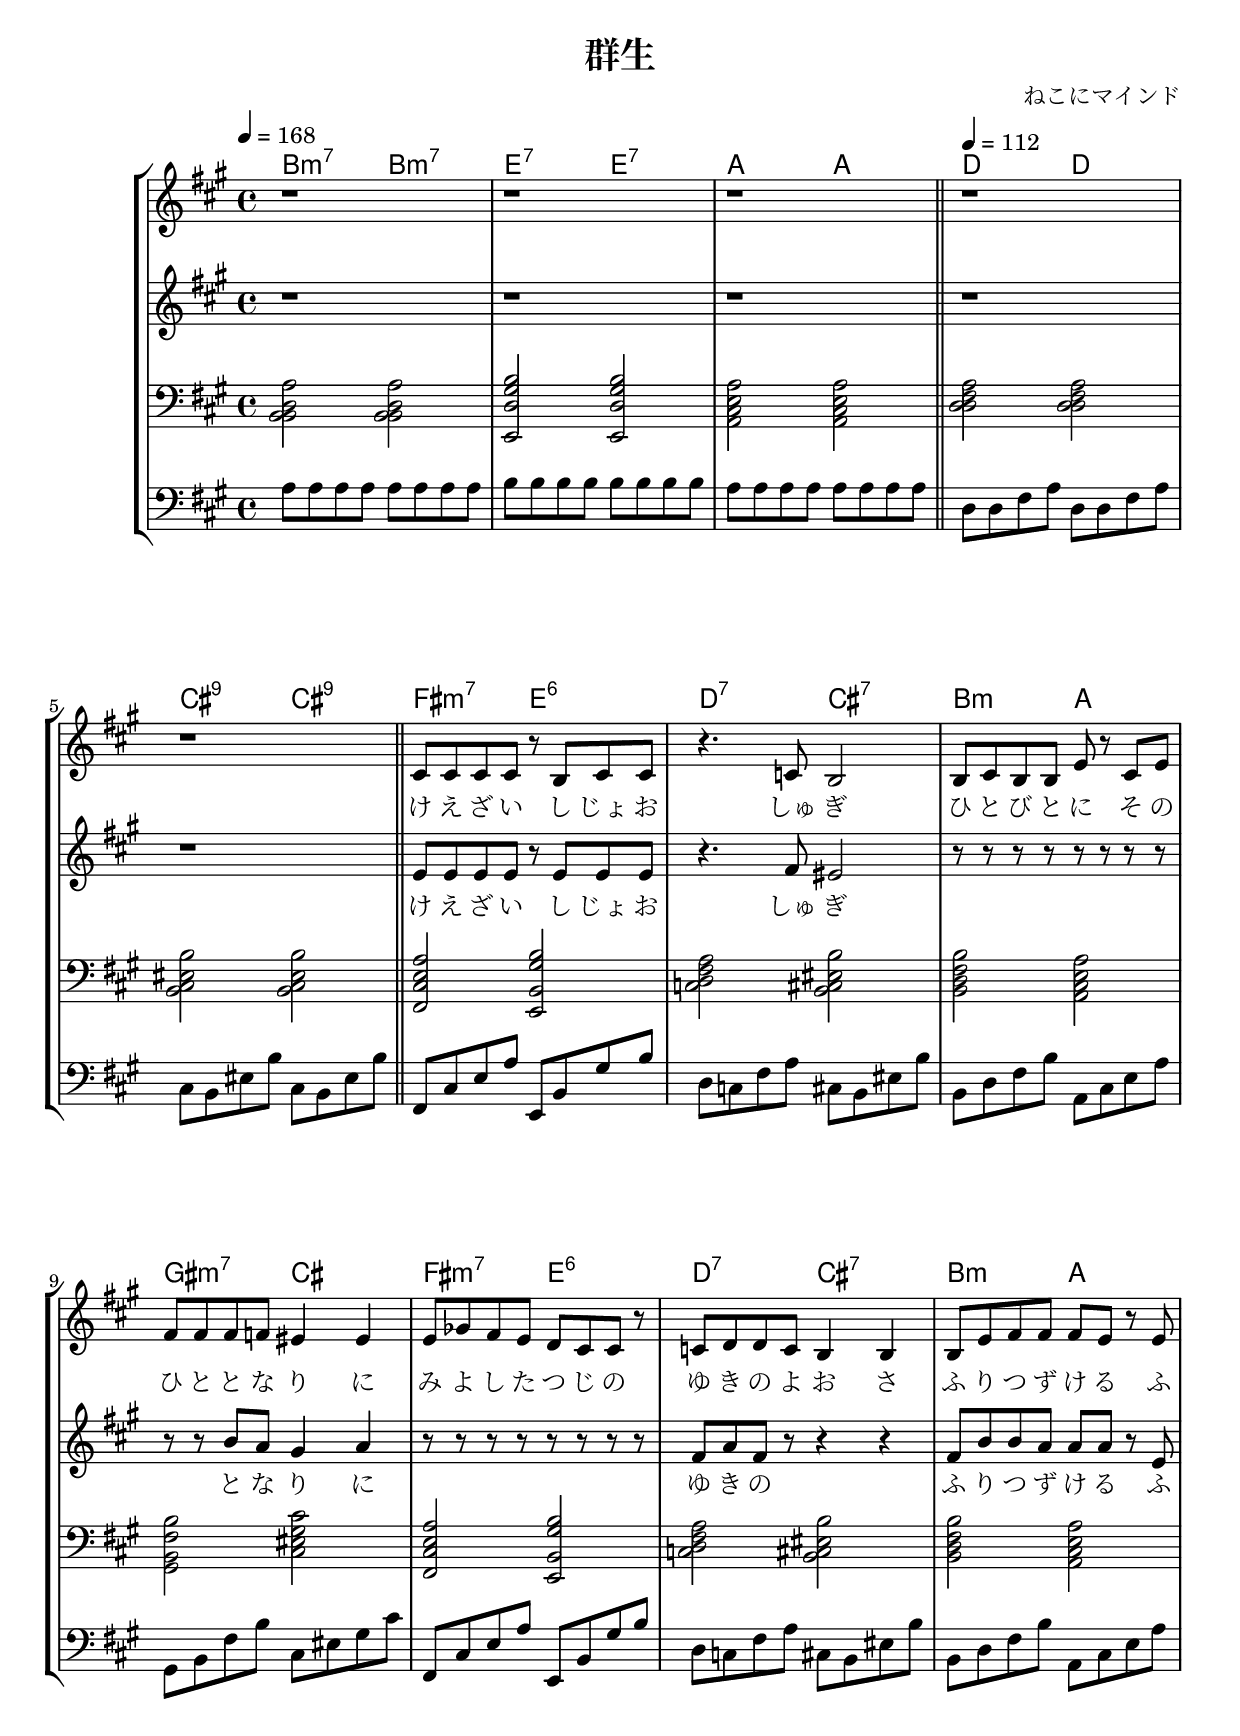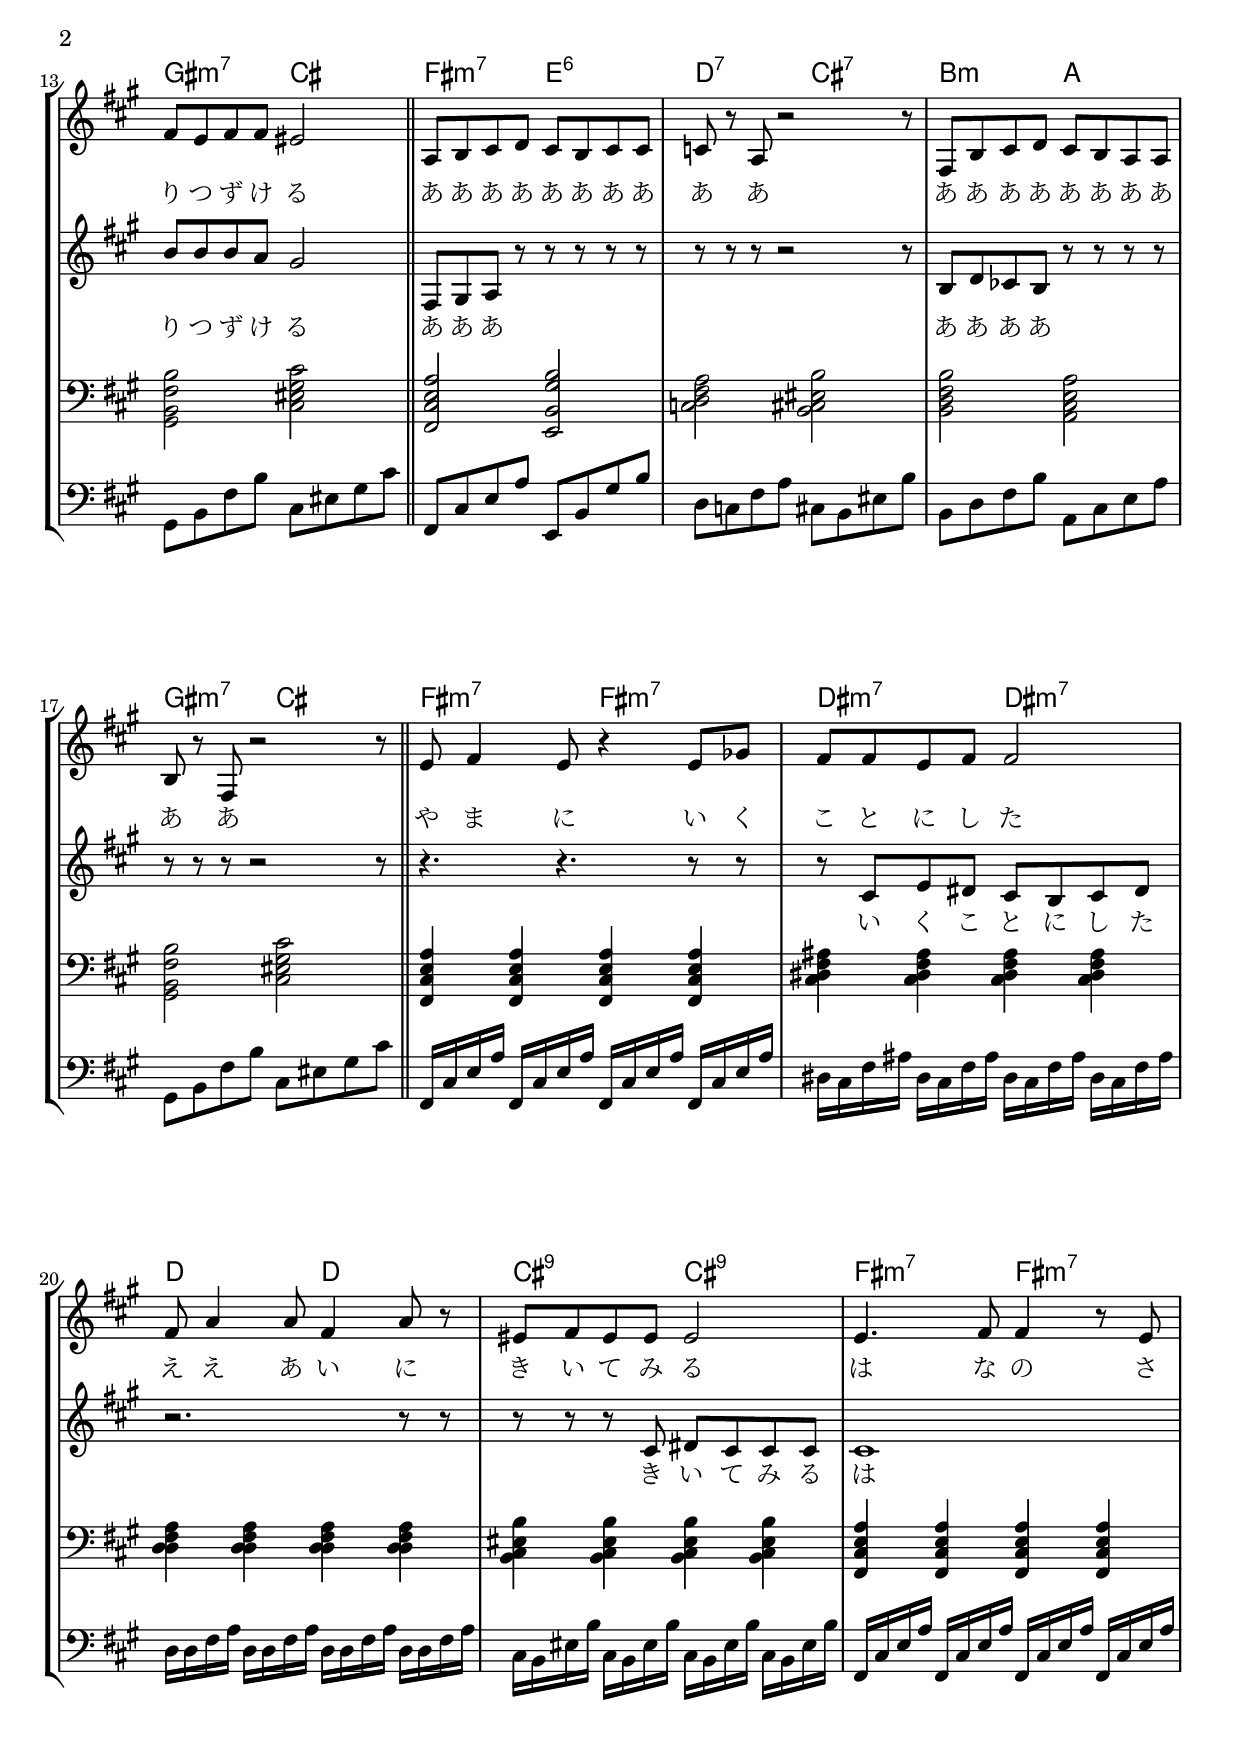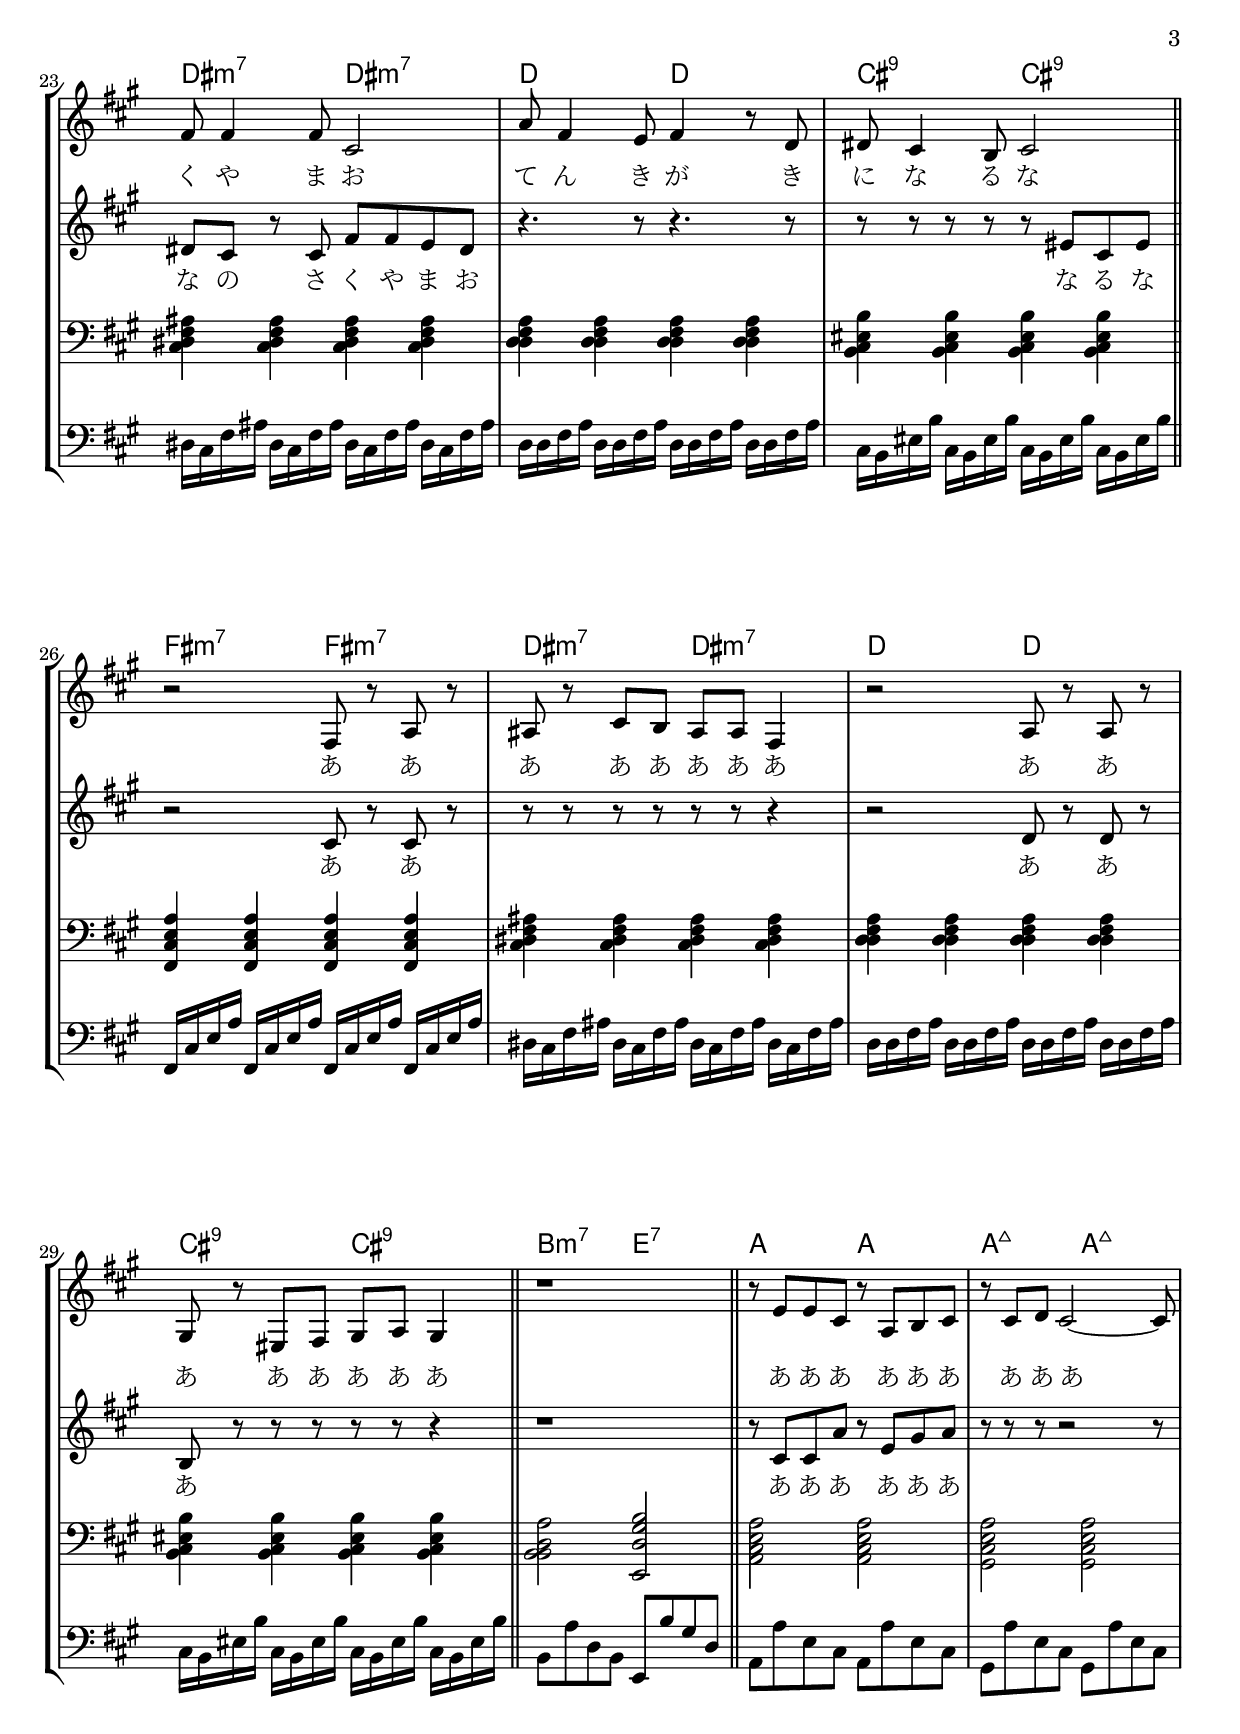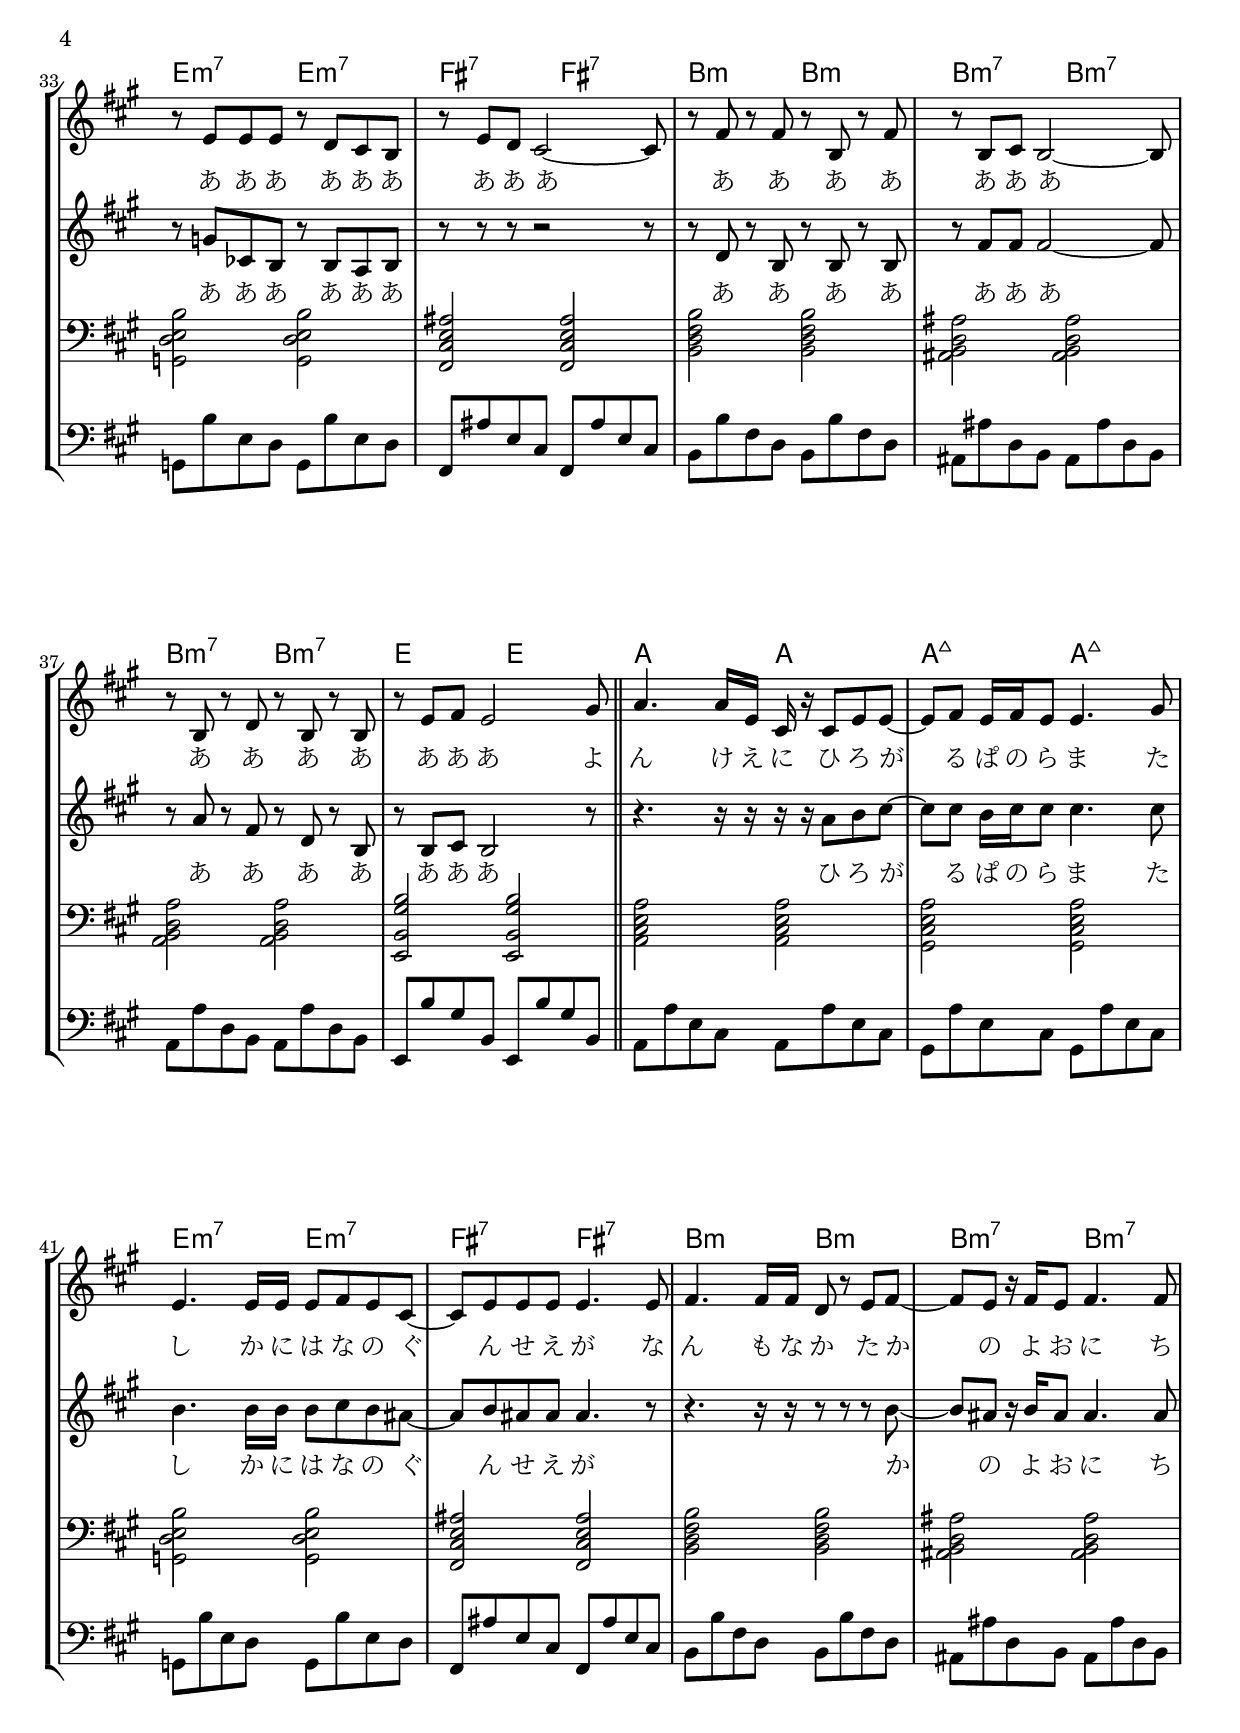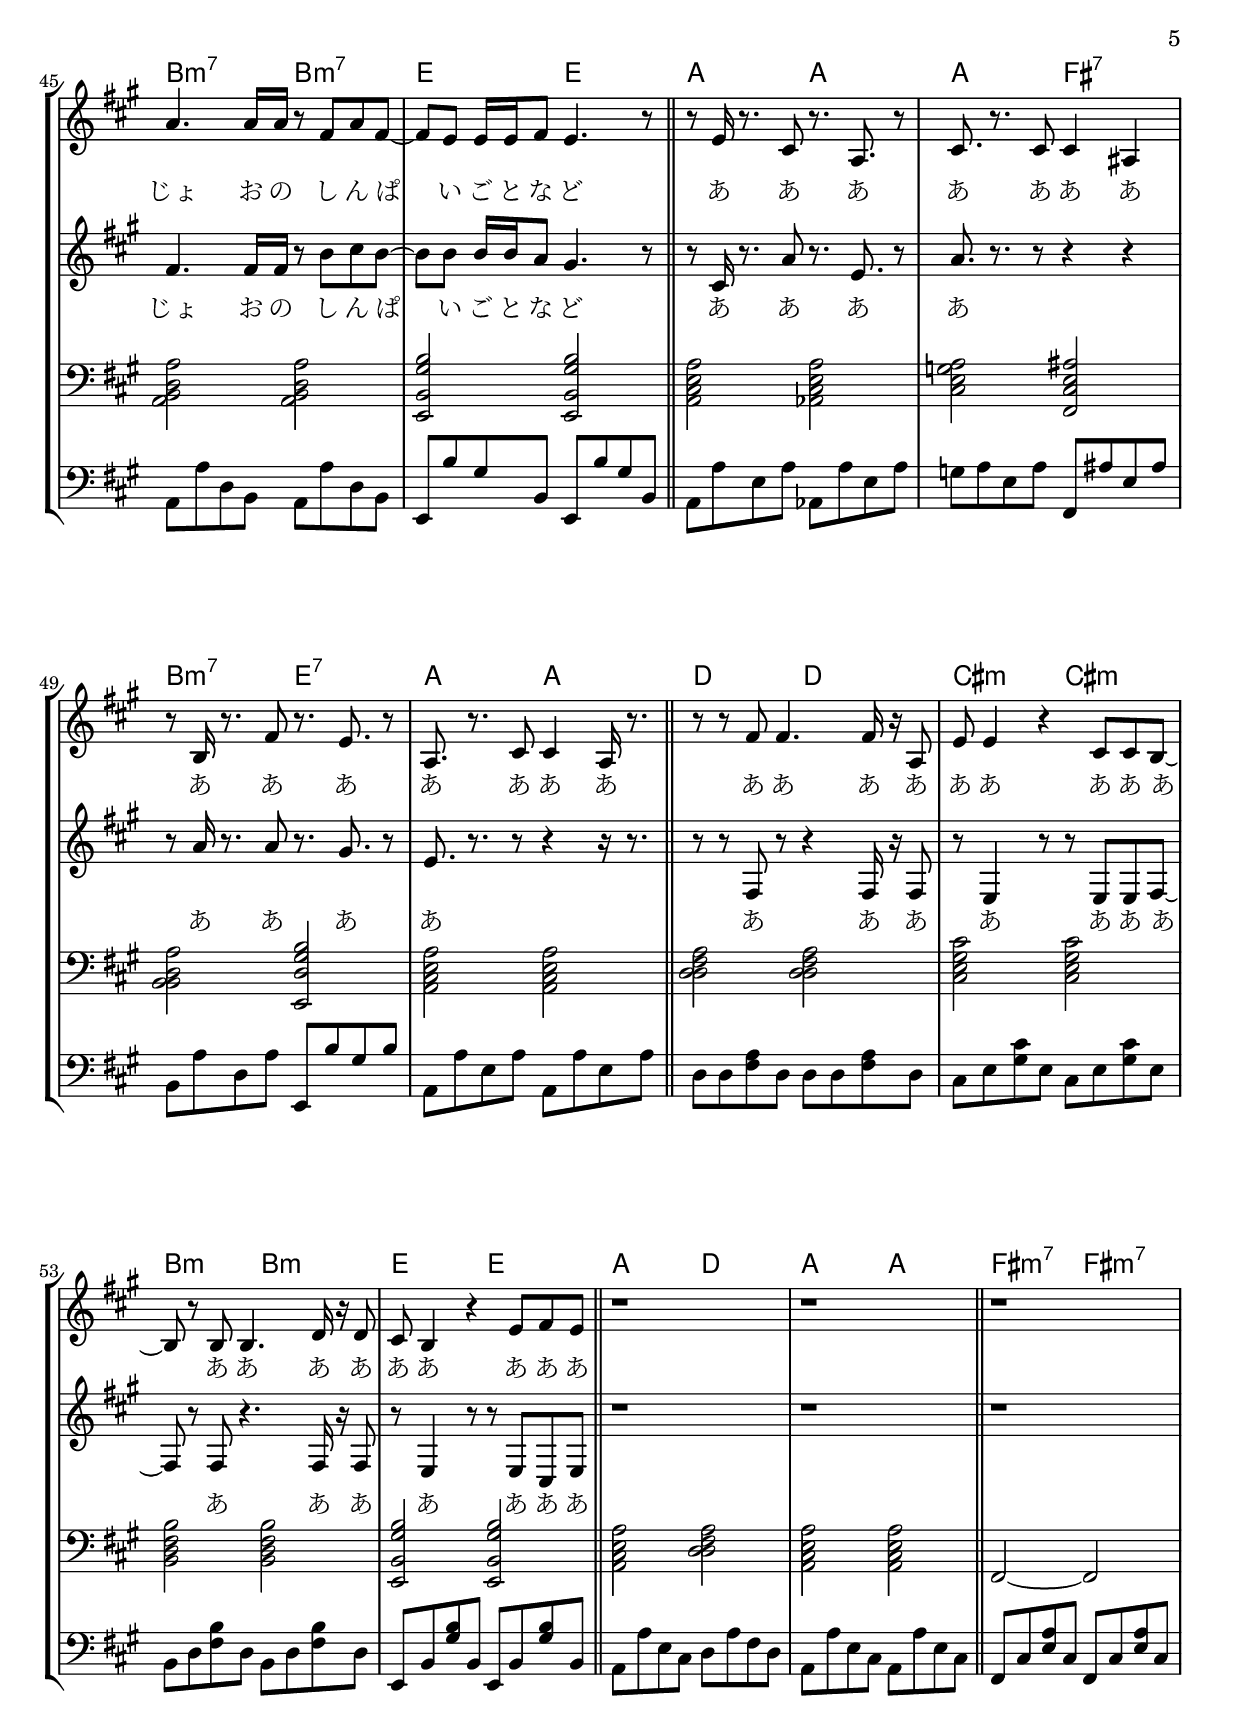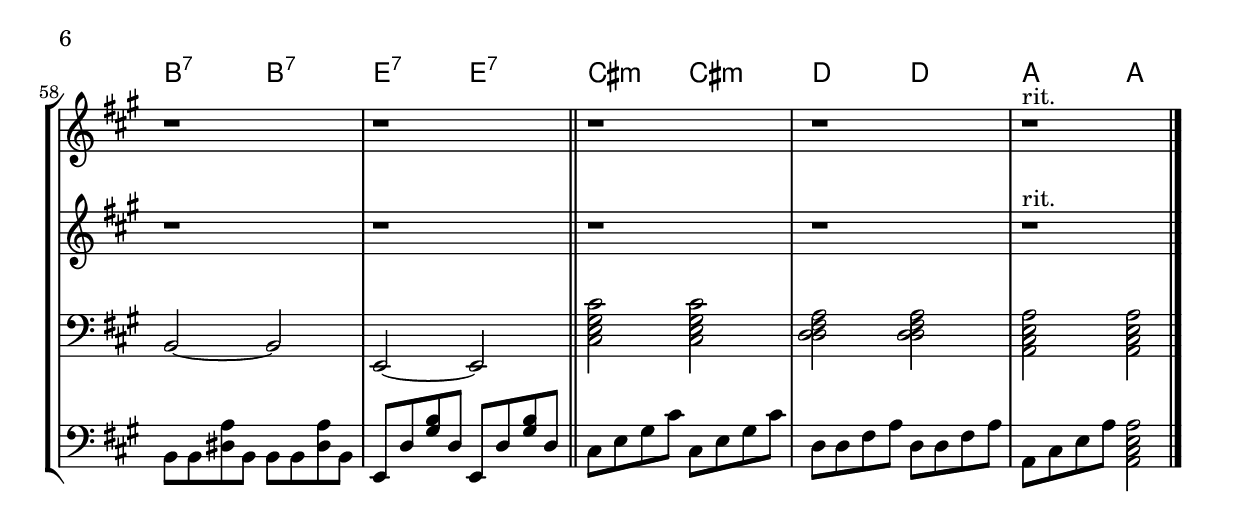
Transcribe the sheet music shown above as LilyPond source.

\version "2.12.1"

\header {
	title = \markup {群生}
	composer = \markup \center-column {ねこにマインド}
}

harmony = \chordmode {
	b2:min7 b:min7 e:7 e:7 a a 

	d d cis:9 cis:9 

	fis:min7 e:6 d:7 cis:7 b:m a gis:min7 cis fis:min7 e:6 d:7 cis:7 b:m a gis:min7 cis 

	fis:min7 e:6 d:7 cis:7 b:m a gis:min7 cis 

	fis:min7 fis:min7 dis:min7 dis:min7 d d cis:9 cis:9 fis:min7 fis:min7 dis:min7 dis:min7 d d cis:9 cis:9 

	fis:min7 fis:min7 dis:min7 dis:min7 d d cis:9 cis:9 

	b:min7 e:7 

	a a a:maj7 a:maj7 e:min7 e:min7 fis:7 fis:7 b:m b:m b:min7 b:min7 b:min7 b:min7 e e 

	a a a:maj7 a:maj7 e:min7 e:min7 fis:7 fis:7 b:m b:m b:min7 b:min7 b:min7 b:min7 e e 

	a a a fis:7 b:min7 e:7 a a 

	d d cis:m cis:m b:m b:m e e 

	a d a a 

	fis:min7 fis:min7 b:7 b:7 e:7 e:7 

	cis:m cis:m d d a a 
}

melody = {
	\key a \major
	\tempo 4 = 168
	r1 | r1 | r1   
	\tempo 4 = 112
	r1 | r1   
	\set Staff.midiInstrument = #"mmi0.45"
	\set Staff.midiMinimumVolume = #0.7
	\set Staff.midiMaximumVolume = #0.9
	cis'8  cis'8  cis'8  cis'8  r8  b8  cis'8  cis'8 
	r4.  c'8  b2 
	b8  cis'8  b8  b8  e'8  r8  cis'8  e'8 
	fis'8  fis'8  fis'8  f'8  eis'4  eis'4 
	e'8  ges'8  fis'8  e'8  d'8  cis'8  cis'8  r8 
	c'8  d'8  d'8  c'8  b4  b4 
	b8  e'8  fis'8  fis'8  fis'8  e'8  r8  e'8 
	fis'8  e'8  fis'8  fis'8  eis'2
	\set Staff.midiInstrument = #"Synth Bass 1"
	\set Staff.midiMinimumVolume = #0.7
	\set Staff.midiMaximumVolume = #0.9
	a8  b8  cis'8  d'8  cis'8  b8  cis'8  cis'8 
	c'8  r8  a8  r2 r8 
	fis8  b8  cis'8  d'8  cis'8  b8  a8  a8 
	b8  r8  fis8  r2 r8
	\set Staff.midiInstrument = #"mmi0.45"
	\set Staff.midiMinimumVolume = #0.7
	\set Staff.midiMaximumVolume = #0.9
	e'8  fis'4  e'8  r4  e'8  ges'8 
	fis'8  fis'8  e'8  fis'8  fis'2 
	fis'8  a'4  a'8  fis'4  a'8  r8 
	eis'8  fis'8  eis'8  eis'8  eis'2 
	e'4.  fis'8  fis'4  r8  e'8 
	fis'8  fis'4  fis'8  cis'2 
	a'8  fis'4  e'8  fis'4  r8  d'8 
	dis'8  cis'4  b8  cis'2
	\set Staff.midiInstrument = #"Slap Bass 1"
	\set Staff.midiMinimumVolume = #0.7
	\set Staff.midiMaximumVolume = #0.9
	r2  fis8  r8  a8  r8 
	ais8  r8  cis'8  b8  ais8  ais8  fis4 
	r2  a8  r8  a8  r8 
	gis8  r8  eis8  fis8  gis8  a8  gis4
	r1   
	\set Staff.midiInstrument = #"Synth Bass 1"
	\set Staff.midiMinimumVolume = #0.7
	\set Staff.midiMaximumVolume = #0.9
	r8  e'8  e'8  cis'8  r8  a8  b8  cis'8 
	r8  cis'8  d'8  cis'2~cis'8 
	r8  e'8  e'8  e'8  r8  d'8  cis'8  b8 
	r8  e'8  d'8  cis'2~cis'8 
	r8  fis'8  r8  fis'8  r8  b8  r8  fis'8 
	r8  b8  cis'8  b2~b8 
	r8  b8  r8  d'8  r8  b8  r8  b8 
	r8  e'8  fis'8  e'2  	\set Staff.midiInstrument = #"mmi0.45"
	\set Staff.midiMinimumVolume = #0.7
	\set Staff.midiMaximumVolume = #0.9
	gis'8 
	a'4.  a'16  e'16  cis'16  r16  cis'8  e'8  e'8~ 
	e'8  fis'8  e'16  fis'16  e'8  e'4.  gis'8 
	e'4.  e'16  e'16  e'8  fis'8  e'8  cis'8~ 
	cis'8  e'8  e'8  e'8  e'4.  e'8 
	fis'4.  fis'16  fis'16  d'8  r8  e'8  fis'8~ 
	fis'8  e'8  r16  fis'16  e'8  fis'4.  fis'8 
	a'4.  a'16  a'16  r8  fis'8  a'8  fis'8~ 
	fis'8  e'8  e'16  e'16  fis'8  e'4.  	r8 	\set Staff.midiInstrument = #"Slap Bass 1"
	\set Staff.midiMinimumVolume = #0.7
	\set Staff.midiMaximumVolume = #0.9
	r8  e'16  r8.  cis'8  r8.  a8.  r8 
	cis'8.  r8.  cis'8  cis'4  ais4 
	r8  b16  r8.  fis'8  r8.  e'8.  r8 
	a8.  r8.  cis'8  cis'4  a16  	r8. 	\set Staff.midiInstrument = #"Cello"
	\set Staff.midiMinimumVolume = #0.7
	\set Staff.midiMaximumVolume = #0.9
	r8 r8  fis'8  fis'4.  fis'16  r16  a8 
	e'8  e'4  r4  cis'8  cis'8  b8~ 
	b8  r8  b8  b4.  d'16  r16  d'8 
	cis'8  b4  r4  e'8  fis'8  e'8
	r1 | r1   
	r1 | r1 | r1   
	r1 | r1 | r1^"rit." \bar "|."
}

words = \lyricmode {
	
	
	け  え  ざ  い  し  じょ  お  しゅ  ぎ  ひ  と  び  と  に  そ  の  ひ  と  と  な  り  に  み  よ  し  た  つ  じ  の  ゆ  き  の  よ  お  さ  ふ  り  つ  ず  け  る  ふ  り  つ  ず  け  る  
	あ  あ  あ  あ  あ  あ  あ  あ  あ  あ  あ  あ  あ  あ  あ  あ  あ  あ  あ  あ  
	や  ま  に  い  く  こ  と  に  し  た  え  え  あ  い  に  き  い  て  み  る  は  な  の  さ  く  や  ま  お  て  ん  き  が  き  に  な  る  な  
	あ  あ  あ  あ  あ  あ  あ  あ  あ  あ  あ  あ  あ  あ  あ  あ  
	
	あ  あ  あ  あ  あ  あ  あ  あ  あ  あ  あ  あ  あ  あ  あ  あ  あ  あ  あ  あ  あ  あ  あ  あ  あ  あ  あ  あ  あ  あ  あ  あ  
	よ  ん  け  え  に  ひ  ろ  が  る  ぱ  の  ら  ま  た  し  か  に  は  な  の  ぐ  ん  せ  え  が  な  ん  も  な  か  た  か  の  よ  お  に  ち  じょ  お  の  し  ん  ぱ  い  ご  と  な  ど  
	あ  あ  あ  あ  あ  あ  あ  あ  あ  あ  あ  あ  あ  あ  
	あ  あ  あ  あ  あ  あ  あ  あ  あ  あ  あ  あ  あ  あ  あ  あ  あ  あ  
	
	
	
}

secondmelody = {
	\key a \major
	\tempo 4 = 168
	r1 | r1 | r1   
	\tempo 4 = 112
	r1 | r1   
	\set Staff.midiInstrument = #"Brass Section"
	\set Staff.midiMinimumVolume = #0.7
	\set Staff.midiMaximumVolume = #0.9
	e'8  e'8  e'8  e'8  r8  e'8  e'8  e'8 
	r4.  fis'8  eis'2 
	r8  r8  r8  r8  r8  r8  r8  r8 
	r8  r8  b'8  a'8  gis'4  a'4 
	r8  r8  r8  r8  r8  r8  r8  r8 
	fis'8  a'8  fis'8  r8  r4  r4 
	fis'8  b'8  b'8  a'8  a'8  a'8  r8  e'8 
	b'8  b'8  b'8  a'8  gis'2
	\set Staff.midiInstrument = #"Pad 4 (choir)"
	\set Staff.midiMinimumVolume = #0.7
	\set Staff.midiMaximumVolume = #0.9
	fis8  gis8  a8  r8  r8  r8  r8  r8 
	r8  r8  r8  r2 r8 
	b8  d'8  ces'8  b8  r8  r8  r8  r8 
	r8  r8  r8  r2 r8
	\set Staff.midiInstrument = #"Pad 5 (bowed)"
	\set Staff.midiMinimumVolume = #0.7
	\set Staff.midiMaximumVolume = #0.9
	r4.  r4.  r8  r8 
	r8  cis'8  e'8  dis'8  cis'8  b8  cis'8  dis'8 
	r2.  r8  r8 
	r8  r8  r8  cis'8  dis'8  cis'8  cis'8  cis'8 
	cis'1 
	dis'8  cis'8  r8  cis'8  fis'8  fis'8  e'8  dis'8 
	r4.  r8  r4.  r8 
	r8  r8  r8  r8  r8  eis'8  cis'8  eis'8
	\set Staff.midiInstrument = #"Guitar Fret Noise"
	\set Staff.midiMinimumVolume = #0.7
	\set Staff.midiMaximumVolume = #0.9
	r2  cis'8  r8  cis'8  r8 
	r8  r8  r8  r8  r8  r8  r4 
	r2  d'8  r8  d'8  r8 
	b8  r8  r8  r8  r8  r8  r4
	r1   
	\set Staff.midiInstrument = #"FX 4 (atmosphere)"
	\set Staff.midiMinimumVolume = #0.7
	\set Staff.midiMaximumVolume = #0.9
	r8  cis'8  cis'8  a'8  r8  e'8  gis'8  a'8 
	r8  r8  r8  r2 r8 
	r8  g'8  ces'8  b8  r8  b8  a8  b8 
	r8  r8  r8  r2 r8 
	r8  d'8  r8  b8  r8  b8  r8  b8 
	r8  fis'8  fis'8  fis'2~fis'8 
	r8  a'8  r8  fis'8  r8  d'8  r8  b8 
	r8  b8  cis'8  b2  	\set Staff.midiInstrument = #"Violin"
	\set Staff.midiMinimumVolume = #0.7
	\set Staff.midiMaximumVolume = #0.9
	r8 
	r4.  r16  r16  r16  r16  a'8  b'8  cis''8~ 
	cis''8  cis''8  b'16  cis''16  cis''8  cis''4.  cis''8 
	b'4.  b'16  b'16  b'8  cis''8  b'8  ais'8~ 
	ais'8  b'8  ais'8  ais'8  ais'4.  r8 
	r4.  r16  r16  r8  r8  r8  b'8~ 
	b'8  ais'8  r16  b'16  ais'8  ais'4.  ais'8 
	fis'4.  fis'16  fis'16  r8  b'8  cis''8  b'8~ 
	b'8  b'8  b'16  b'16  a'8  gis'4.  	r8 	\set Staff.midiInstrument = #"Slap Bass 2"
	\set Staff.midiMinimumVolume = #0.7
	\set Staff.midiMaximumVolume = #0.9
	r8  cis'16  r8.  a'8  r8.  e'8.  r8 
	a'8.  r8.  r8  r4  r4 
	r8  a'16  r8.  a'8  r8.  gis'8.  r8 
	e'8.  r8.  r8  r4  r16  	r8. 	\set Staff.midiInstrument = #"Acoustic Bass"
	\set Staff.midiMinimumVolume = #0.7
	\set Staff.midiMaximumVolume = #0.9
	r8 r8  fis8  r8  r4  fis16  r16  fis8 
	r8  e4  r8  r8  e8  e8  fis8~ 
	fis8  r8  fis8  r4.  fis16  r16  fis8 
	r8  e4  r8  r8  e8  cis8  e8
	r1 | r1   
	r1 | r1 | r1   
	r1 | r1 | r1^"rit." \bar "|."
}

secondwords = \lyricmode {
	
	
	け  え  ざ  い  し  じょ  お  しゅ  ぎ  と  な  り  に  ゆ  き  の  ふ  り  つ  ず  け  る  ふ  り  つ  ず  け  る  
	あ  あ  あ  あ  あ  あ  あ  
	い  く  こ  と  に  し  た  き  い  て  み  る  は  な  の  さ  く  や  ま  お  な  る  な  
	あ  あ  あ  あ  あ  
	
	あ  あ  あ  あ  あ  あ  あ  あ  あ  あ  あ  あ  あ  あ  あ  あ  あ  あ  あ  あ  あ  あ  あ  あ  あ  あ  
	ひ  ろ  が  る  ぱ  の  ら  ま  た  し  か  に  は  な  の  ぐ  ん  せ  え  が  か  の  よ  お  に  ち  じょ  お  の  し  ん  ぱ  い  ご  と  な  ど  
	あ  あ  あ  あ  あ  あ  あ  あ  
	あ  あ  あ  あ  あ  あ  あ  あ  あ  あ  あ  あ  あ  あ  
	
	
	
}

tempochange = {
	\tempo 4 = 168
	r1 | r1 | r1 \bar "||"
	\tempo 4 = 112
	r1 | r1 \bar "||"
	\tempo 4 = 112
	r1 | r1 | r1 | r1 | r1 | r1 | r1 | r1 \bar "||"
	\tempo 4 = 112
	r1 | r1 | r1 | r1 \bar "||"
	\tempo 4 = 112
	r1 | r1 | r1 | r1 | r1 | r1 | r1 | r1 \bar "||"
	\tempo 4 = 112
	r1 | r1 | r1 | r1 \bar "||"
	\tempo 4 = 112
	r1 \bar "||"
	\tempo 4 = 112
	r1 | r1 | r1 | r1 | r1 | r1 | r1 | r1 \bar "||"
	\tempo 4 = 112
	r1 | r1 | r1 | r1 | r1 | r1 | r1 | r1 \bar "||"
	\tempo 4 = 112
	r1 | r1 | r1 | r1 \bar "||"
	\tempo 4 = 112
	r1 | r1 | r1 | r1 \bar "||"
	\tempo 4 = 112
	r1 | r1 \bar "||"
	\tempo 4 = 112
	r1 | r1 | r1 \bar "||"
	\tempo 4 = 112
	r1 | r1 | \tempo 4 = 84 r2 \tempo 4 = 74 r2 \bar "|."
}

mainacc = {
	\clef bass
	\set Staff.midiInstrument = #"FX 2 (soundtrack)"
	\set Staff.midiMinimumVolume = #0.3
	\set Staff.midiMaximumVolume = #0.6
	\key a \major
	\tempo 4 = 168
	<b, b, d a>2
	<b, b, d a>2
	<e, d gis b>2
	<e, d gis b>2
	<a, cis e a>2
	<a, cis e a>2
	\bar "||"

	\set Staff.midiInstrument = #"Rock Organ"
	\set Staff.midiMinimumVolume = #0.3
	\set Staff.midiMaximumVolume = #0.6
	\tempo 4 = 112
	<d d fis a>2
	<d d fis a>2
	<cis b, eis b>2
	<cis b, eis b>2
	\bar "||"

	\set Staff.midiInstrument = #"Drawbar Organ"
	\set Staff.midiMinimumVolume = #0.3
	\set Staff.midiMaximumVolume = #0.6
	<fis, cis e a>2
	<e, b, gis b>2
	<d c fis a>2
	<cis b, eis b>2
	<b, d fis b>2
	<a, cis e a>2
	<gis, b, fis b>2
	<cis eis gis cis'>2
	<fis, cis e a>2
	<e, b, gis b>2
	<d c fis a>2
	<cis b, eis b>2
	<b, d fis b>2
	<a, cis e a>2
	<gis, b, fis b>2
	<cis eis gis cis'>2
	\bar "||"

	\set Staff.midiInstrument = #"Drawbar Organ"
	\set Staff.midiMinimumVolume = #0.3
	\set Staff.midiMaximumVolume = #0.6
	<fis, cis e a>2
	<e, b, gis b>2
	<d c fis a>2
	<cis b, eis b>2
	<b, d fis b>2
	<a, cis e a>2
	<gis, b, fis b>2
	<cis eis gis cis'>2
	\bar "||"

	\set Staff.midiInstrument = #"Drawbar Organ"
	\set Staff.midiMinimumVolume = #0.3
	\set Staff.midiMaximumVolume = #0.6
	<fis, cis e a>4 <fis, cis e a>4
	<fis, cis e a>4 <fis, cis e a>4
	<dis cis fis ais>4 <dis cis fis ais>4
	<dis cis fis ais>4 <dis cis fis ais>4
	<d d fis a>4 <d d fis a>4
	<d d fis a>4 <d d fis a>4
	<cis b, eis b>4 <cis b, eis b>4
	<cis b, eis b>4 <cis b, eis b>4
	<fis, cis e a>4 <fis, cis e a>4
	<fis, cis e a>4 <fis, cis e a>4
	<dis cis fis ais>4 <dis cis fis ais>4
	<dis cis fis ais>4 <dis cis fis ais>4
	<d d fis a>4 <d d fis a>4
	<d d fis a>4 <d d fis a>4
	<cis b, eis b>4 <cis b, eis b>4
	<cis b, eis b>4 <cis b, eis b>4
	\bar "||"

	\set Staff.midiInstrument = #"Drawbar Organ"
	\set Staff.midiMinimumVolume = #0.3
	\set Staff.midiMaximumVolume = #0.6
	<fis, cis e a>4 <fis, cis e a>4
	<fis, cis e a>4 <fis, cis e a>4
	<dis cis fis ais>4 <dis cis fis ais>4
	<dis cis fis ais>4 <dis cis fis ais>4
	<d d fis a>4 <d d fis a>4
	<d d fis a>4 <d d fis a>4
	<cis b, eis b>4 <cis b, eis b>4
	<cis b, eis b>4 <cis b, eis b>4
	\bar "||"

	\set Staff.midiInstrument = #"Rock Organ"
	\set Staff.midiMinimumVolume = #0.3
	\set Staff.midiMaximumVolume = #0.6
	<b, b, d a>2
	<e, d gis b>2
	\bar "||"

	\set Staff.midiInstrument = #"Rock Organ"
	\set Staff.midiMinimumVolume = #0.3
	\set Staff.midiMaximumVolume = #0.6
	<a, cis e a>2
	<a, cis e a>2
	<gis, cis e a>2
	<gis, cis e a>2
	<g, d e b>2
	<g, d e b>2
	<fis, cis e ais>2
	<fis, cis e ais>2
	<b, d fis b>2
	<b, d fis b>2
	<ais, b, d ais>2
	<ais, b, d ais>2
	<a, b, d a>2
	<a, b, d a>2
	<e, b, gis b>2
	<e, b, gis b>2
	\bar "||"

	\set Staff.midiInstrument = #"Rock Organ"
	\set Staff.midiMinimumVolume = #0.3
	\set Staff.midiMaximumVolume = #0.6
	<a, cis e a>2
	<a, cis e a>2
	<gis, cis e a>2
	<gis, cis e a>2
	<g, d e b>2
	<g, d e b>2
	<fis, cis e ais>2
	<fis, cis e ais>2
	<b, d fis b>2
	<b, d fis b>2
	<ais, b, d ais>2
	<ais, b, d ais>2
	<a, b, d a>2
	<a, b, d a>2
	<e, b, gis b>2
	<e, b, gis b>2
	\bar "||"

	\set Staff.midiInstrument = #"Acoustic grand"
	\set Staff.midiMinimumVolume = #0.3
	\set Staff.midiMaximumVolume = #0.6
	<a, cis e a>2
	<as, cis e a>2
	<g cis e a>2
	<fis, cis e ais>2
	<b, b, d a>2
	<e, d gis b>2
	<a, cis e a>2
	<a, cis e a>2
	\bar "||"

	\set Staff.midiInstrument = #"Acoustic grand"
	\set Staff.midiMinimumVolume = #0.3
	\set Staff.midiMaximumVolume = #0.6
	<d d fis a>2
	<d d fis a>2
	<cis e gis cis'>2
	<cis e gis cis'>2
	<b, d fis b>2
	<b, d fis b>2
	<e, b, gis b>2
	<e, b, gis b>2
	\bar "||"

	\set Staff.midiInstrument = #"Rock Organ"
	\set Staff.midiMinimumVolume = #0.3
	\set Staff.midiMaximumVolume = #0.6
	<a, cis e a>2
	<d d fis a>2
	<a, cis e a>2
	<a, cis e a>2
	\bar "||"

	\set Staff.midiInstrument = #"Drawbar Organ"
	\set Staff.midiMinimumVolume = #0.3
	\set Staff.midiMaximumVolume = #0.6
	fis,2
	~fis,2
	b,2
	~b,2
	e,2
	~e,2
	\bar "||"

	\set Staff.midiInstrument = #"Drawbar Organ"
	\set Staff.midiMinimumVolume = #0.3
	\set Staff.midiMaximumVolume = #0.6
	<cis e gis cis'>2
	<cis e gis cis'>2
	<d d fis a>2
	<d d fis a>2
	<a, cis e a>2
	<a, cis e a>2
	\bar "|."
}

subacc = {
	\clef bass
	\set Staff.midiInstrument = #"Rock Organ"
	\set Staff.midiMinimumVolume = #0.3
	\set Staff.midiMaximumVolume = #0.6
	\key a \major
	\tempo 4 = 168
	a8 a8 a8 a8
	a8 a8 a8 a8
	b8 b8 b8 b8
	b8 b8 b8 b8
	a8 a8 a8 a8
	a8 a8 a8 a8
	\bar "||"

	\set Staff.midiInstrument = #"Rock Organ"
	\set Staff.midiMinimumVolume = #0.3
	\set Staff.midiMaximumVolume = #0.6
	\tempo 4 = 112
	d8 d8 fis8 a8
	d8 d8 fis8 a8
	cis8 b,8 eis8 b8
	cis8 b,8 eis8 b8
	\bar "||"

	\set Staff.midiInstrument = #"Drawbar Organ"
	\set Staff.midiMinimumVolume = #0.3
	\set Staff.midiMaximumVolume = #0.6
	fis,8 cis8 e8 a8
	e,8 b,8 gis8 b8
	d8 c8 fis8 a8
	cis8 b,8 eis8 b8
	b,8 d8 fis8 b8
	a,8 cis8 e8 a8
	gis,8 b,8 fis8 b8
	cis8 eis8 gis8 cis'8
	fis,8 cis8 e8 a8
	e,8 b,8 gis8 b8
	d8 c8 fis8 a8
	cis8 b,8 eis8 b8
	b,8 d8 fis8 b8
	a,8 cis8 e8 a8
	gis,8 b,8 fis8 b8
	cis8 eis8 gis8 cis'8
	\bar "||"

	\set Staff.midiInstrument = #"Drawbar Organ"
	\set Staff.midiMinimumVolume = #0.3
	\set Staff.midiMaximumVolume = #0.6
	fis,8 cis8 e8 a8
	e,8 b,8 gis8 b8
	d8 c8 fis8 a8
	cis8 b,8 eis8 b8
	b,8 d8 fis8 b8
	a,8 cis8 e8 a8
	gis,8 b,8 fis8 b8
	cis8 eis8 gis8 cis'8
	\bar "||"

	\set Staff.midiInstrument = #"Drawbar Organ"
	\set Staff.midiMinimumVolume = #0.3
	\set Staff.midiMaximumVolume = #0.6
	fis,16 cis e a fis, cis e a
	fis,16 cis e a fis, cis e a
	dis16 cis fis ais dis cis fis ais
	dis16 cis fis ais dis cis fis ais
	d16 d fis a d d fis a
	d16 d fis a d d fis a
	cis16 b, eis b cis b, eis b
	cis16 b, eis b cis b, eis b
	fis,16 cis e a fis, cis e a
	fis,16 cis e a fis, cis e a
	dis16 cis fis ais dis cis fis ais
	dis16 cis fis ais dis cis fis ais
	d16 d fis a d d fis a
	d16 d fis a d d fis a
	cis16 b, eis b cis b, eis b
	cis16 b, eis b cis b, eis b
	\bar "||"

	\set Staff.midiInstrument = #"Drawbar Organ"
	\set Staff.midiMinimumVolume = #0.3
	\set Staff.midiMaximumVolume = #0.6
	fis,16 cis e a fis, cis e a
	fis,16 cis e a fis, cis e a
	dis16 cis fis ais dis cis fis ais
	dis16 cis fis ais dis cis fis ais
	d16 d fis a d d fis a
	d16 d fis a d d fis a
	cis16 b, eis b cis b, eis b
	cis16 b, eis b cis b, eis b
	\bar "||"

	\set Staff.midiInstrument = #"Rock Organ"
	\set Staff.midiMinimumVolume = #0.3
	\set Staff.midiMaximumVolume = #0.6
	b,8 a d b,
	e,8 b gis d
	\bar "||"

	\set Staff.midiInstrument = #"Rock Organ"
	\set Staff.midiMinimumVolume = #0.3
	\set Staff.midiMaximumVolume = #0.6
	a,8 a e cis
	a,8 a e cis
	gis,8 a e cis
	gis,8 a e cis
	g,8 b e d
	g,8 b e d
	fis,8 ais e cis
	fis,8 ais e cis
	b,8 b fis d
	b,8 b fis d
	ais,8 ais d b,
	ais,8 ais d b,
	a,8 a d b,
	a,8 a d b,
	e,8 b gis b,
	e,8 b gis b,
	\bar "||"

	\set Staff.midiInstrument = #"Rock Organ"
	\set Staff.midiMinimumVolume = #0.3
	\set Staff.midiMaximumVolume = #0.6
	a,8 a e cis
	a,8 a e cis
	gis,8 a e cis
	gis,8 a e cis
	g,8 b e d
	g,8 b e d
	fis,8 ais e cis
	fis,8 ais e cis
	b,8 b fis d
	b,8 b fis d
	ais,8 ais d b,
	ais,8 ais d b,
	a,8 a d b,
	a,8 a d b,
	e,8 b gis b,
	e,8 b gis b,
	\bar "||"

	\set Staff.midiInstrument = #"Acoustic grand"
	\set Staff.midiMinimumVolume = #0.3
	\set Staff.midiMaximumVolume = #0.6
	a,8 a e a
	as,8 a e a
	g8 a e a
	fis,8 ais e ais
	b,8 a d a
	e,8 b gis b
	a,8 a e a
	a,8 a e a
	\bar "||"

	\set Staff.midiInstrument = #"Acoustic grand"
	\set Staff.midiMinimumVolume = #0.3
	\set Staff.midiMaximumVolume = #0.6
	d8 d <fis a> d
	d8 d <fis a> d
	cis8 e <gis cis'> e
	cis8 e <gis cis'> e
	b,8 d <fis b> d
	b,8 d <fis b> d
	e,8 b, <gis b> b,
	e,8 b, <gis b> b,
	\bar "||"

	\set Staff.midiInstrument = #"Rock Organ"
	\set Staff.midiMinimumVolume = #0.3
	\set Staff.midiMaximumVolume = #0.6
	a,8 a e cis
	d8 a fis d
	a,8 a e cis
	a,8 a e cis
	\bar "||"

	\set Staff.midiInstrument = #"Flute"
	\set Staff.midiMinimumVolume = #0.3
	\set Staff.midiMaximumVolume = #0.6
	fis,8 cis <e a> cis
	fis,8 cis <e a> cis
	b,8 b, <dis a> b,
	b,8 b, <dis a> b,
	e,8 d <gis b> d
	e,8 d <gis b> d
	\bar "||"

	\set Staff.midiInstrument = #"Celesta"
	\set Staff.midiMinimumVolume = #0.3
	\set Staff.midiMaximumVolume = #0.6
	cis8 e8 gis8 cis'8
	cis8 e8 gis8 cis'8
	d8 d8 fis8 a8
	d8 d8 fis8 a8
	a,8 cis8 e8 a8
	<a, cis e a>2
	\bar "|."
}

percA = {
	\drummode {
	r1 |r1 |r1 \bar "||"
	r1  |r2 r8 hho4 hho8  \bar "||"
	cymr4 cymr4 cymr4 cymr4  |cymr4 cymr8 cymr16 cymr16 cymr4 cymr4  |cymr4 cymr4 cymr4 cymr4  |cymr4 cymr2.  |cymr4 cymr4 cymr4 cymr4  |cymr4 cymr8 cymr16 cymr16 cymr4 cymr4  |cymr4 cymr4 cymr4 cymr4  |cymr4 cymr2.  \bar "||"
	cymr4 cymr4 cymr4 cymr4  |cymr4 cymr8 cymr16 cymr16 cymr4 cymr4  |cymr4 cymr4 cymr4 cymr4  |cymr4 cymr2.  \bar "||"
	cymr4 cymr4 cymr4 cymr4  |cymr4 cymr8 cymr16 cymr16 cymr4 cymr4  |cymr4 cymr4 cymr4 cymr4  |cymr4 cymr2.  |cymr4 cymr4 cymr4 cymr4  |cymr4 cymr8 cymr16 cymr16 cymr4 cymr4  |cymr4 cymr4 cymr4 cymr4  |cymr4 cymr2.  \bar "||"
	cymr4 cymr4 cymr4 cymr4  |cymr4 cymr8 cymr16 cymr16 cymr4 cymr4  |cymr4 cymr4 cymr4 cymr4  |cymr4 cymr2.  \bar "||"
	r2 r8 hho4 hho8  \bar "||"
	r1  |r1  |r1  |r1  |r1  |r1  |r1  |r2 r8 hho4 hho8  \bar "||"
	r1  |r1  |r1  |r1  |r1  |r1  |r1  |r2 r8 hho4 hho8  \bar "||"
	r1  |r1  |r1  |r2 r8 hho4 hho8  \bar "||"
	r8 cymr16 cymr16 cymr8 cymr16 cymr16 cymr8 cymr16 cymr16 cymr8 cymr8  |cymr8 cymr16 cymr16 cymr8 cymr16 cymr16 cymr8 cymr16 cymr16 cymr8 cymr8  |cymr8 cymr16 cymr16 cymr8 cymr16 cymr16 cymr8 cymr16 cymr16 cymr8 cymr16 cymr16  |cymr8 cymr16 cymr16 cymr8 cymr16 cymr16 cymr8 cymr16 cymr16 cymr8 cymr8  \bar "||"
	r1  |r2 r8 hho4 hho8  \bar "||"
	r1 |r1 |r1 \bar "||"
	hh4 hh8 hh2 r8  |\times 16/32{ hh2 hh8. hh8. hh4. hh2. } |\times 16/32{ hh2 hh8. hh1 r4 r16 } \bar "|."
	}
}

percB = {
	\drummode {
	r1 |r1 |r1 \bar "||"
	r4. hhp2 hhp8  |hhp4 hhp4 hhp4 hhp4  \bar "||"
	r2 sn2  |r2 sn2  |r2 sn2  |r8 sn8 sn2.  |r2 sn2  |r2 sn2  |r2 sn2  |r8 sn8 sn2.  \bar "||"
	r2 sn2  |r2 sn2  |r2 sn2  |r8 sn8 sn2.  \bar "||"
	r2 sn2  |r2 sn2  |r2 sn2  |r8 sn8 sn2.  |r2 sn2  |r2 sn2  |r2 sn2  |r8 sn8 sn2.  \bar "||"
	r2 sn2  |r2 sn2  |r2 sn2  |r8 sn8 sn2.  \bar "||"
	hhp4 hhp4 hhp4 hhp4  \bar "||"
	r4. hhp2 hhp8  |r4. hhp2 hhp8  |r4. hhp2 hhp8  |r4. hhp2 hhp8  |r4. hhp2 hhp8  |r4. hhp2 hhp8  |r4. hhp2 hhp8  |hhp4 hhp4 hhp4 hhp4  \bar "||"
	r4. hhp2 hhp8  |r4. hhp2 hhp8  |r4. hhp2 hhp8  |r4. hhp2 hhp8  |r4. hhp2 hhp8  |r4. hhp2 hhp8  |r4. hhp2 hhp8  |hhp4 hhp4 hhp4 hhp4  \bar "||"
	r4. hhp2 hhp8  |r4. hhp2 hhp8  |r4. hhp2 hhp8  |hhp4 hhp4 hhp4 hhp4  \bar "||"
	r4 sn2 sn4  |r4 sn8 sn4. sn4  |r4 sn2 sn4  |r4 sn2 sn8 sn16 sn16  \bar "||"
	r4. hhp2 hhp8  |hhp4 hhp4 hhp4 hhp4  \bar "||"
	r1 |r1 |r1 \bar "||"
	r16 hhp8 hhp8 hhp2 r8.  |\times 16/32{ r8 hhp4 hhp4 hhp8 hhp2 r8 hhp2 r8 } |\times 16/32{ r8 hhp4 hhp4 hhp8 hhp1 r4 } \bar "|."
	}
}

percC = {
	\drummode {
	r1 |r1 |r1 \bar "||"
	hh4 hh4 hh4 hh4  |r4. hh2 r8  \bar "||"
	bd2. r8 bd8  |bd2. r8 bd8  |bd2. r8 bd8  |bd4. bd8 bd4. bd8  |bd2. r8 bd8  |bd2. r8 bd8  |bd2. r8 bd8  |bd2 r8 bd4.  \bar "||"
	bd2. r8 bd8  |bd2. r8 bd8  |bd2. r8 bd8  |bd2 r8 bd4.  \bar "||"
	bd2. r8 bd8  |bd2. r8 bd8  |bd2. r8 bd8  |bd4. bd8 bd4. bd8  |bd2. r8 bd8  |bd2. r8 bd8  |bd2. r8 bd8  |bd2 r8 bd4.  \bar "||"
	bd2. r8 bd8  |bd2. r8 bd8  |bd2. r8 bd8  |bd2 r8 bd4.  \bar "||"
	r4. hh2 r8  \bar "||"
	hh4 hh4 hh4 hh4  |hh4 hh4 hh4 hh4  |hh4 hh4 hh4 hh4  |hh4 hh4 hh4 hh4  |hh4 hh4 hh4 hh4  |hh4 hh4 hh4 hh4  |hh4 hh4 hh4 hh4  |r4. hh2 r8  \bar "||"
	hh4 hh4 hh4 hh4  |hh4 hh4 hh4 hh4  |hh4 hh4 hh4 hh4  |hh4 hh4 hh4 hh4  |hh4 hh4 hh4 hh4  |hh4 hh4 hh4 hh4  |hh4 hh4 hh4 hh4  |r4. hh2 r8  \bar "||"
	hh4 hh4 hh4 hh4  |hh4 hh4 hh4 hh4  |hh4 hh4 hh4 hh4  |r4. hh2 r8  \bar "||"
	bd8. bd16 bd8. bd16 bd8. bd16 bd8. bd16  |bd8. bd16 bd8. bd16 bd8. bd16 bd4  |bd8. bd16 bd8. bd16 bd8. bd16 bd8. bd16  |bd8. bd16 bd8. bd16 bd8. bd16 bd8. bd16  \bar "||"
	hh4 hh4 hh4 hh4  |r4. hh2 r8  \bar "||"
	r1 |r1 |r1 \bar "||"
	r1  |\times 16/32{ r1 r2 hho2 } |r1  \bar "|."
	}
}

percD = {
	\drummode {
	r1 |r1 |r1 \bar "||"
	bd2. r8 bd8  |bd8. bd4. r16 bd4 bd8  \bar "||"
	r1 |r1 |r1 |r2 r8 tommh8 tommh4  |r1 |r1 |r1 |r8. tommh8. tommh2 r8  \bar "||"
	r1 |r1 |r1 |r8. tommh8. tommh2 r8  \bar "||"
	r1 |r1 |r1 |r2 r8 tommh8 tommh4  |r1 |r1 |r1 |r8. tommh8. tommh2 r8  \bar "||"
	r1 |r1 |r1 |r8. tommh8. tommh2 r8  \bar "||"
	bd8. bd4. r16 bd4 bd8  \bar "||"
	bd2. r8 bd8  |bd8. bd8. bd2 bd8  |bd2. r8 bd8  |bd8. bd8. bd2 bd8  |bd2. r8 bd8  |bd8. bd8. bd2 bd8  |bd2. r8 bd8  |bd8. bd4. r16 bd4 bd8  \bar "||"
	bd2. r8 bd8  |bd8. bd8. bd2 bd8  |bd2. r8 bd8  |bd8. bd8. bd2 bd8  |bd2. r8 bd8  |bd8. bd8. bd2 bd8  |bd2. r8 bd8  |bd8. bd4. r16 bd4 bd8  \bar "||"
	bd2. r8 bd8  |bd8. bd8. bd2 bd8  |bd2. r8 bd8  |bd8. bd4. r16 bd4 bd8  \bar "||"
	r1  |r2 r16 tommh4. r16  |r1  |r4. tommh2 r8  \bar "||"
	bd2. r8 bd8  |bd8. bd4. r16 bd4 bd8  \bar "||"
	r1 |r1 |r1 \bar "||"
	bd8. bd8. bd2 bd8  |\times 16/32{ bd4. bd4. bd2 bd2 bd4 } |\times 16/32{ bd4. bd4. bd8 bd2 r8 bd2 } \bar "|."
	}
}

percE = {
	\drummode {
	r1 |r1 |r1 \bar "||"
	r1 | r1 \bar "||"
	r1 |r1 |r1 |r2. r8 toml8  |r1 |r1 |r1 |r2. toml8 toml8  \bar "||"
	r1 |r1 |r1 |r2. toml8 toml8  \bar "||"
	r1 |r1 |r1 |r2. r8 toml8  |r1 |r1 |r1 |r2. toml8 toml8  \bar "||"
	r1 |r1 |r1 |r2. toml8 toml8  \bar "||"
	r1 \bar "||"
	r1 | r1 | r1 | r1 | r1 | r1 | r1 | r1 \bar "||"
	r1 | r1 | r1 | r1 | r1 | r1 | r1 | r1 \bar "||"
	r1 | r1 | r1 | r1 \bar "||"
	r1  |r2. r8 toml8  |r1  |r2 r16 toml4. r16  \bar "||"
	r1 | r1 \bar "||"
	r1 |r1 |r1 \bar "||"
	r2 ss2  |\times 16/32{ r1 ss1 } |r2 ss2  \bar "|."
	}
}

percF = {
	\drummode {
	r1 | r1 | r1 \bar "||"
	r1 | r1 \bar "||"
	r1 |r1 |r1 |r1 |r1 |r1 |r1 |hho1  \bar "||"
	r1 |r1 |r1 |hho1  \bar "||"
	r1 |r1 |r1 |r1 |r1 |r1 |r1 |hho1  \bar "||"
	r1 |r1 |r1 |hho1  \bar "||"
	r1 \bar "||"
	r1 | r1 | r1 | r1 | r1 | r1 | r1 | r1 \bar "||"
	r1 | r1 | r1 | r1 | r1 | r1 | r1 | r1 \bar "||"
	r1 | r1 | r1 | r1 \bar "||"
	cymc1  |r1 |r1 |r1 \bar "||"
	r1 | r1 \bar "||"
	r1 | r1 | r1 \bar "||"
	r1 |r1 |\times 16/32{ r1 sn4 sn8 sn2 r8 } \bar "|."
	}
}

percG = {
	\drummode {
	r1 | r1 | r1 \bar "||"
	r1 | r1 \bar "||"
	r1 | r1 | r1 | r1 | r1 | r1 | r1 | r1 \bar "||"
	r1 | r1 | r1 | r1 \bar "||"
	r1 | r1 | r1 | r1 | r1 | r1 | r1 | r1 \bar "||"
	r1 | r1 | r1 | r1 \bar "||"
	r1 \bar "||"
	r1 | r1 | r1 | r1 | r1 | r1 | r1 | r1 \bar "||"
	r1 | r1 | r1 | r1 | r1 | r1 | r1 | r1 \bar "||"
	r1 | r1 | r1 | r1 \bar "||"
	r1 | r1 | r1 | r1 \bar "||"
	r1 | r1 \bar "||"
	r1 | r1 | r1 \bar "||"
	r1 |r1 |r1 \bar "|."
	}
}

percH = {
	\drummode {
	r1 | r1 | r1 \bar "||"
	r1 | r1 \bar "||"
	r1 | r1 | r1 | r1 | r1 | r1 | r1 | r1 \bar "||"
	r1 | r1 | r1 | r1 \bar "||"
	r1 | r1 | r1 | r1 | r1 | r1 | r1 | r1 \bar "||"
	r1 | r1 | r1 | r1 \bar "||"
	r1 \bar "||"
	r1 | r1 | r1 | r1 | r1 | r1 | r1 | r1 \bar "||"
	r1 | r1 | r1 | r1 | r1 | r1 | r1 | r1 \bar "||"
	r1 | r1 | r1 | r1 \bar "||"
	r1 | r1 | r1 | r1 \bar "||"
	r1 | r1 \bar "||"
	r1 | r1 | r1 \bar "||"
	r1 |r1 |\times 16/32{ r1 r2 r8 tommh4. } \bar "|."
	}
}

percI = {
	\drummode {
	r1 | r1 | r1 \bar "||"
	r1 | r1 \bar "||"
	r1 | r1 | r1 | r1 | r1 | r1 | r1 | r1 \bar "||"
	r1 | r1 | r1 | r1 \bar "||"
	r1 | r1 | r1 | r1 | r1 | r1 | r1 | r1 \bar "||"
	r1 | r1 | r1 | r1 \bar "||"
	r1 \bar "||"
	r1 | r1 | r1 | r1 | r1 | r1 | r1 | r1 \bar "||"
	r1 | r1 | r1 | r1 | r1 | r1 | r1 | r1 \bar "||"
	r1 | r1 | r1 | r1 \bar "||"
	r1 | r1 | r1 | r1 \bar "||"
	r1 | r1 \bar "||"
	r1 | r1 | r1 \bar "||"
	r1 |r1 |\times 16/32{ r1 r2. tomfh4 } \bar "|."
	}
}

\score {
	<<
		\new StaffGroup <<
			\new ChordNames {\harmony}
			\new Voice = "melody" {\melody}
			\new Lyrics \lyricsto "melody" \words
			\new Voice = "secondmelody" {\secondmelody}
			\new Lyrics \lyricsto "secondmelody" \secondwords
			\new Staff = "mainacc" {\mainacc}
			\new Staff = "subacc" {\subacc}
		>>
	>>
	\layout { }
}
